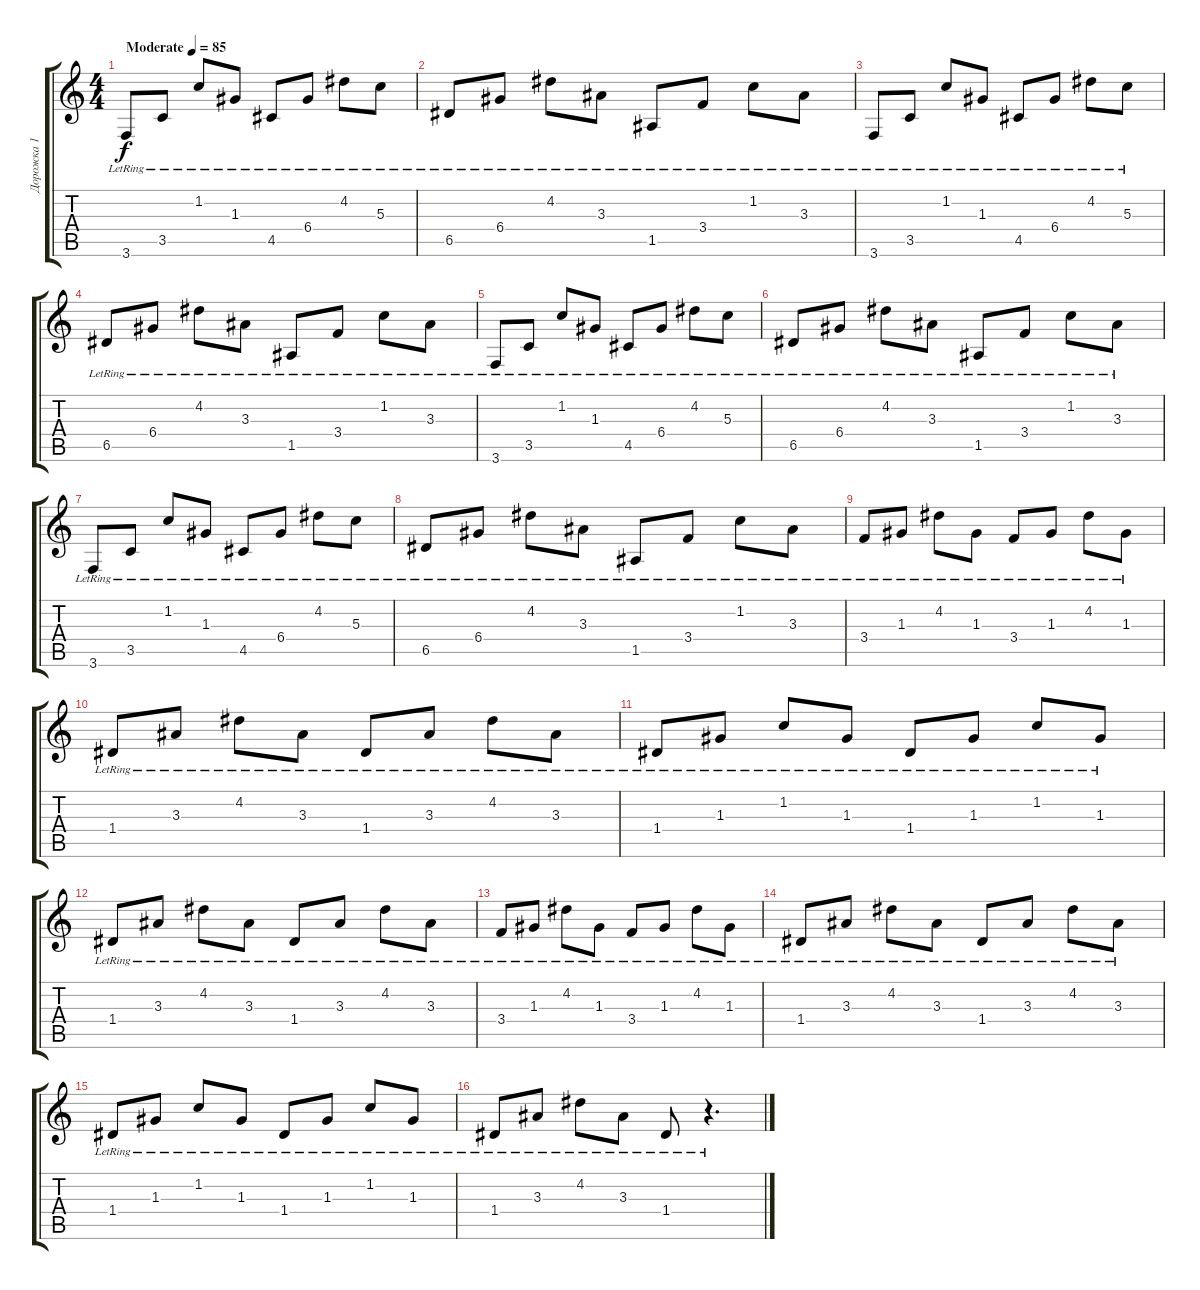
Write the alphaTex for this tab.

\track ("Дорожка 1" "Дорожка 1") {instrument acousticguitarsteel}
\staff {score tabs}
\tuning (E4 B3 G3 D3 A2 D2) {hide}
\ts (4 4)
\tempo (85 "Moderate")
\clef g2
\ks c
3.6{lr}.8{dy f instrument acousticguitarsteel} 3.5{lr}.8 1.2{lr}.8 1.3{lr}.8 4.5{lr}.8 6.4{lr}.8 4.2{lr}.8 5.3{lr}.8 |
6.5{lr}.8 6.4{lr}.8 4.2{lr}.8 3.3{lr}.8 1.5{lr}.8 3.4{lr}.8 1.2{lr}.8 3.3{lr}.8 |
3.6{lr}.8 3.5{lr}.8 1.2{lr}.8 1.3{lr}.8 4.5{lr}.8 6.4{lr}.8 4.2{lr}.8 5.3{lr}.8 |
6.5{lr}.8 6.4{lr}.8 4.2{lr}.8 3.3{lr}.8 1.5{lr}.8 3.4{lr}.8 1.2{lr}.8 3.3{lr}.8 |
3.6{lr}.8 3.5{lr}.8 1.2{lr}.8 1.3{lr}.8 4.5{lr}.8 6.4{lr}.8 4.2{lr}.8 5.3{lr}.8 |
6.5{lr}.8 6.4{lr}.8 4.2{lr}.8 3.3{lr}.8 1.5{lr}.8 3.4{lr}.8 1.2{lr}.8 3.3{lr}.8 |
3.6{lr}.8 3.5{lr}.8 1.2{lr}.8 1.3{lr}.8 4.5{lr}.8 6.4{lr}.8 4.2{lr}.8 5.3{lr}.8 |
6.5{lr}.8 6.4{lr}.8 4.2{lr}.8 3.3{lr}.8 1.5{lr}.8 3.4{lr}.8 1.2{lr}.8 3.3{lr}.8 |
3.4{lr}.8 1.3{lr}.8 4.2{lr}.8 1.3{lr}.8 3.4{lr}.8 1.3{lr}.8 4.2{lr}.8 1.3{lr}.8 |
1.4{lr}.8 3.3{lr}.8 4.2{lr}.8 3.3{lr}.8 1.4{lr}.8 3.3{lr}.8 4.2{lr}.8 3.3{lr}.8 |
1.4{lr}.8 1.3{lr}.8 1.2{lr}.8 1.3{lr}.8 1.4{lr}.8 1.3{lr}.8 1.2{lr}.8 1.3{lr}.8 |
1.4{lr}.8 3.3{lr}.8 4.2{lr}.8 3.3{lr}.8 1.4{lr}.8 3.3{lr}.8 4.2{lr}.8 3.3{lr}.8 |
3.4{lr}.8 1.3{lr}.8 4.2{lr}.8 1.3{lr}.8 3.4{lr}.8 1.3{lr}.8 4.2{lr}.8 1.3{lr}.8 |
1.4{lr}.8 3.3{lr}.8 4.2{lr}.8 3.3{lr}.8 1.4{lr}.8 3.3{lr}.8 4.2{lr}.8 3.3{lr}.8 |
1.4{lr}.8 1.3{lr}.8 1.2{lr}.8 1.3{lr}.8 1.4{lr}.8 1.3{lr}.8 1.2{lr}.8 1.3{lr}.8 |
1.4{lr}.8 3.3{lr}.8 4.2{lr}.8 3.3{lr}.8 1.4{lr}.8 r.4{d}
